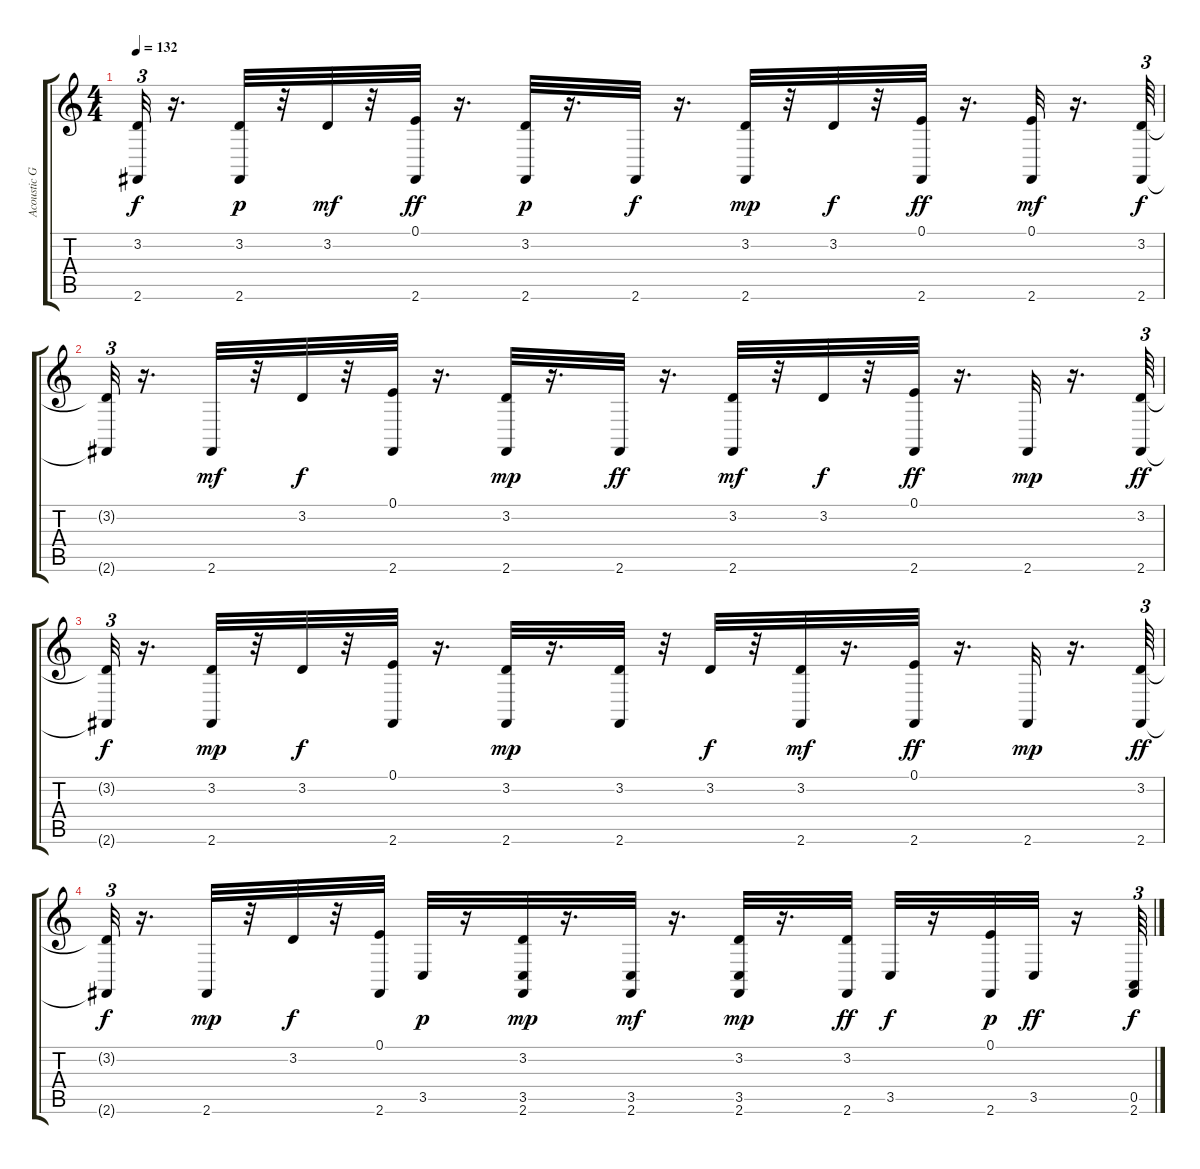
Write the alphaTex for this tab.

\track ("Acoustic Grand" "Acoustic G") {instrument acousticgrandpiano}
\staff {score tabs}
\tuning (E4 B3 G3 D3 A2 E2) {hide}
\ts (4 4)
\tempo 132
\clef g2
\ks c
(3.2{t} 2.6{t}).32{tu (3 2) dy f} r.16{d} (3.2 2.6).32{dy p} r.32 3.2.32{dy mf} r.32 (0.1 2.6).32{dy ff} r.16{d} (3.2 2.6).32{dy p} r.16{d} 2.6.32{dy f} r.16{d} (3.2 2.6).32{dy mp} r.32 3.2.32{dy f} r.32 (0.1 2.6).32{dy ff} r.16{d} (0.1 2.6).32{dy mf} r.16{d} (3.2 2.6).64{tu (3 2) dy f} |
(3.2{t} 2.6{t}).32{tu (3 2)} r.16{d} 2.6.32{dy mf} r.32 3.2.32{dy f} r.32 (0.1 2.6).32 r.16{d} (3.2 2.6).32{dy mp} r.16{d} 2.6.32{dy ff} r.16{d} (3.2 2.6).32{dy mf} r.32 3.2.32{dy f} r.32 (0.1 2.6).32{dy ff} r.16{d} 2.6.32{dy mp} r.16{d} (3.2 2.6).64{tu (3 2) dy ff} |
(3.2{t} 2.6{t}).32{tu (3 2) dy f} r.16{d} (3.2 2.6).32{dy mp} r.32 3.2.32{dy f} r.32 (0.1 2.6).32 r.16{d} (3.2 2.6).32{dy mp} r.16{d} (3.2 2.6).32 r.32 3.2.32{dy f} r.32 (3.2 2.6).32{dy mf} r.16{d} (0.1 2.6).32{dy ff} r.16{d} 2.6.32{dy mp} r.16{d} (3.2 2.6).64{tu (3 2) dy ff} |
(3.2{t} 2.6{t}).32{tu (3 2) dy f} r.16{d} 2.6.32{dy mp} r.32 3.2.32{dy f} r.32 (0.1 2.6).32 3.5.32{dy p} r.16 (3.2 3.5 2.6).32{dy mp} r.16{d} (3.5 2.6).32{dy mf} r.16{d} (3.2 3.5 2.6).32{dy mp} r.16{d} (3.2 2.6).32{dy ff} 3.5.32{dy f} r.16 (0.1 2.6).32{dy p} 3.5.32{dy ff} r.16 (0.5 2.6).64{tu (3 2) dy f}
